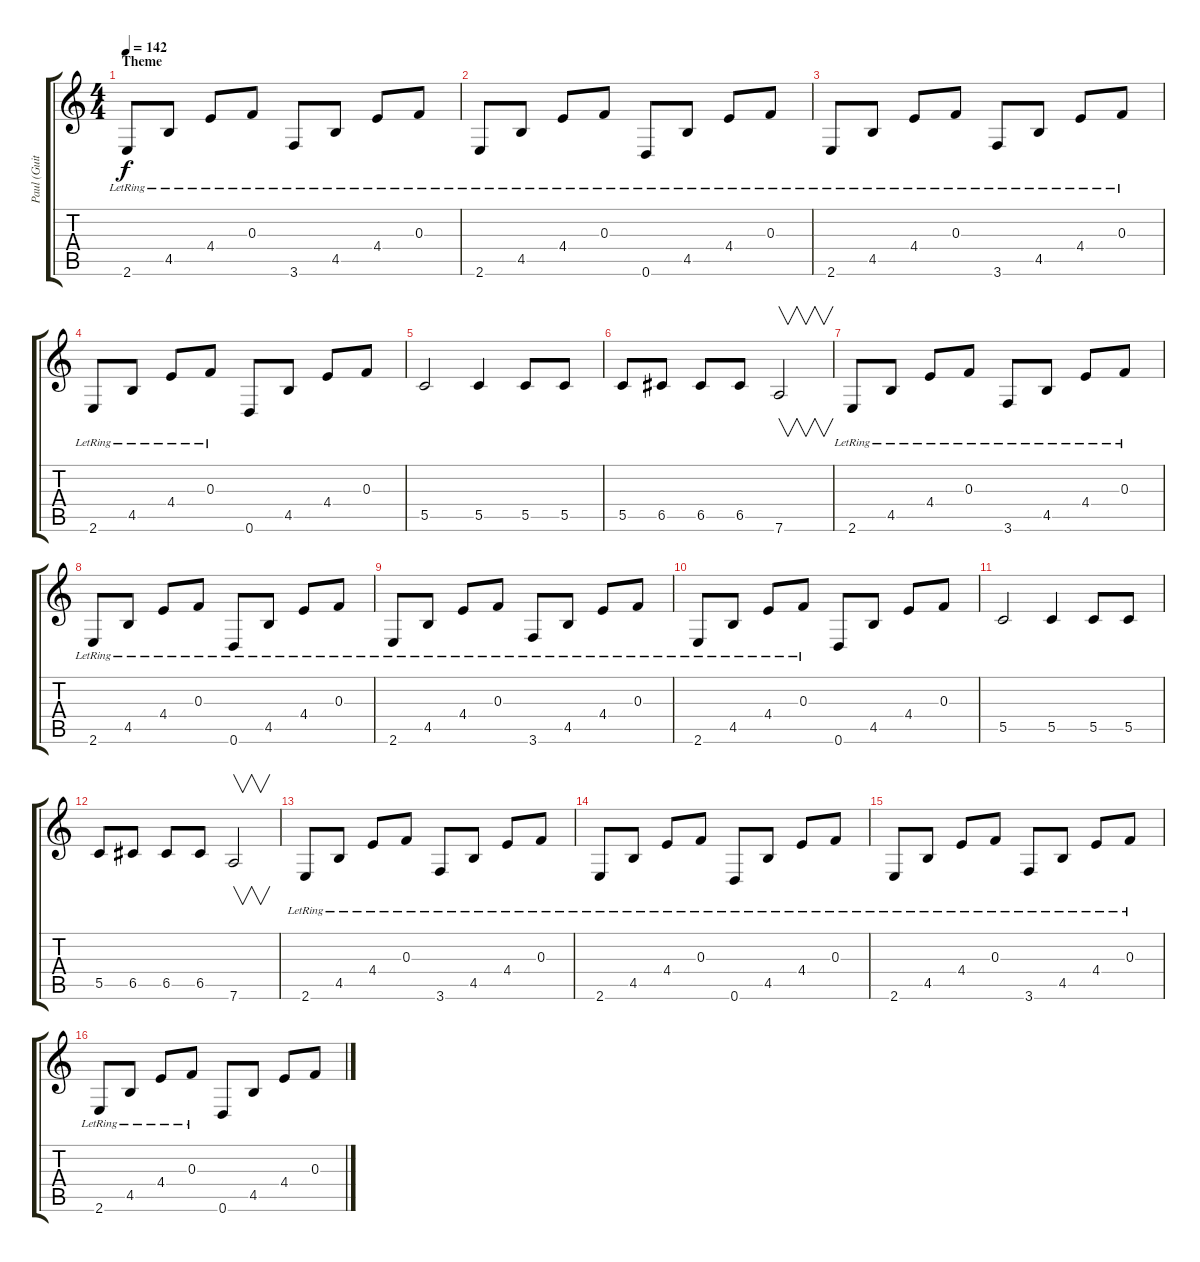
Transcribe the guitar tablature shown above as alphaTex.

\track ("Paul (Guitar)" "Paul (Guit") {instrument distortionguitar}
\staff {score tabs}
\tuning (D4 A3 F3 C3 G2 D2) {hide}
\ts (4 4)
\section ("" "Theme")
\tempo 142
\clef g2
\ks c
2.6{lr}.8{dy f volume 14 balance 0 instrument distortionguitar} 4.5{lr}.8 4.4{lr}.8 0.3{lr}.8 3.6{lr}.8 4.5{lr}.8 4.4{lr}.8 0.3{lr}.8 |
2.6{lr}.8 4.5{lr}.8 4.4{lr}.8 0.3{lr}.8 0.6{lr}.8 4.5{lr}.8 4.4{lr}.8 0.3{lr}.8 |
2.6{lr}.8 4.5{lr}.8 4.4{lr}.8 0.3{lr}.8 3.6{lr}.8 4.5{lr}.8 4.4{lr}.8 0.3{lr}.8 |
2.6{lr}.8 4.5{lr}.8 4.4{lr}.8 0.3{lr}.8 0.6.8 4.5.8 4.4.8 0.3.8 |
5.5.2 5.5.4 5.5.8 5.5.8 |
5.5.8 6.5.8 6.5.8 6.5.8 7.6.2{v} |
2.6{lr}.8 4.5{lr}.8 4.4{lr}.8 0.3{lr}.8 3.6{lr}.8 4.5{lr}.8 4.4{lr}.8 0.3{lr}.8 |
2.6{lr}.8 4.5{lr}.8 4.4{lr}.8 0.3{lr}.8 0.6{lr}.8 4.5{lr}.8 4.4{lr}.8 0.3{lr}.8 |
2.6{lr}.8 4.5{lr}.8 4.4{lr}.8 0.3{lr}.8 3.6{lr}.8 4.5{lr}.8 4.4{lr}.8 0.3{lr}.8 |
2.6{lr}.8 4.5{lr}.8 4.4{lr}.8 0.3{lr}.8 0.6.8 4.5.8 4.4.8 0.3.8 |
5.5.2 5.5.4 5.5.8 5.5.8 |
5.5.8 6.5.8 6.5.8 6.5.8 7.6.2{v} |
2.6{lr}.8 4.5{lr}.8 4.4{lr}.8 0.3{lr}.8 3.6{lr}.8 4.5{lr}.8 4.4{lr}.8 0.3{lr}.8 |
2.6{lr}.8 4.5{lr}.8 4.4{lr}.8 0.3{lr}.8 0.6{lr}.8 4.5{lr}.8 4.4{lr}.8 0.3{lr}.8 |
2.6{lr}.8 4.5{lr}.8 4.4{lr}.8 0.3{lr}.8 3.6{lr}.8 4.5{lr}.8 4.4{lr}.8 0.3{lr}.8 |
2.6{lr}.8 4.5{lr}.8 4.4{lr}.8 0.3{lr}.8 0.6.8 4.5.8 4.4.8 0.3.8
